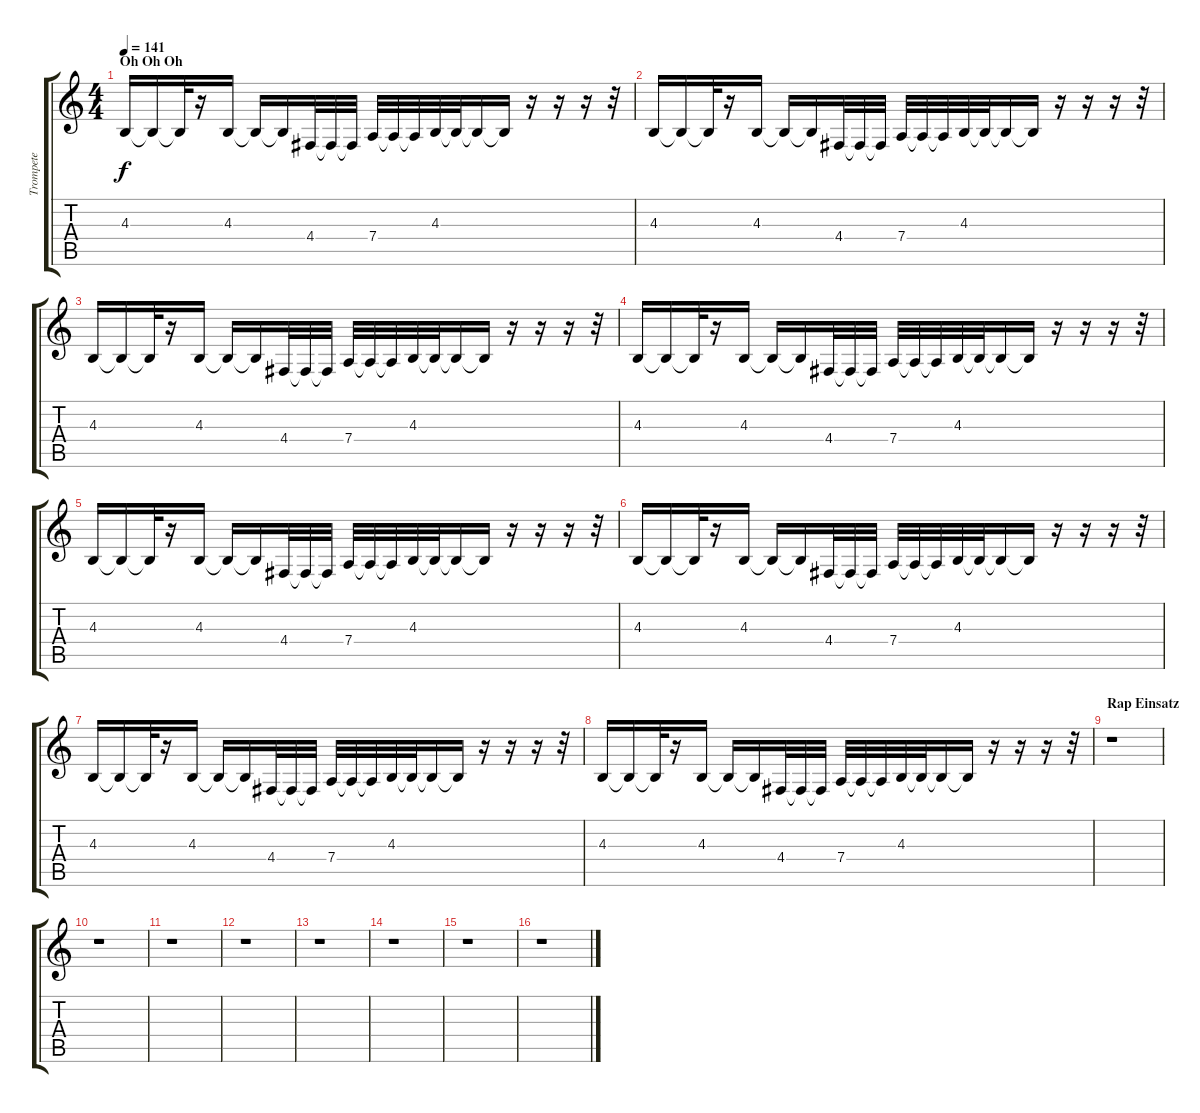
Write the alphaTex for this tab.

\track ("Trompete" "Trompete") {instrument trombone}
\staff {score tabs}
\tuning (E4 B3 G3 D3 A2 E2) {hide}
\ts (4 4)
\section ("" "Oh Oh Oh")
\tempo 141
\clef g2
\ks c
4.3.16{dy f} 4.3{t}.16 4.3{t}.32 r.16 4.3.16 4.3{t}.16 4.3{t}.16 4.4.32 4.4{t}.32 4.4{t}.32 7.4.32 7.4{t}.32 7.4{t}.32 4.3.32 4.3{t}.32 4.3{t}.16 4.3{t}.16 r.16 r.16 r.16 r.32 |
4.3.16 4.3{t}.16 4.3{t}.32 r.16 4.3.16 4.3{t}.16 4.3{t}.16 4.4.32 4.4{t}.32 4.4{t}.32 7.4.32 7.4{t}.32 7.4{t}.32 4.3.32 4.3{t}.32 4.3{t}.16 4.3{t}.16 r.16 r.16 r.16 r.32 |
4.3.16 4.3{t}.16 4.3{t}.32 r.16 4.3.16 4.3{t}.16 4.3{t}.16 4.4.32 4.4{t}.32 4.4{t}.32 7.4.32 7.4{t}.32 7.4{t}.32 4.3.32 4.3{t}.32 4.3{t}.16 4.3{t}.16 r.16 r.16 r.16 r.32 |
4.3.16 4.3{t}.16 4.3{t}.32 r.16 4.3.16 4.3{t}.16 4.3{t}.16 4.4.32 4.4{t}.32 4.4{t}.32 7.4.32 7.4{t}.32 7.4{t}.32 4.3.32 4.3{t}.32 4.3{t}.16 4.3{t}.16 r.16 r.16 r.16 r.32 |
4.3.16 4.3{t}.16 4.3{t}.32 r.16 4.3.16 4.3{t}.16 4.3{t}.16 4.4.32 4.4{t}.32 4.4{t}.32 7.4.32 7.4{t}.32 7.4{t}.32 4.3.32 4.3{t}.32 4.3{t}.16 4.3{t}.16 r.16 r.16 r.16 r.32 |
4.3.16 4.3{t}.16 4.3{t}.32 r.16 4.3.16 4.3{t}.16 4.3{t}.16 4.4.32 4.4{t}.32 4.4{t}.32 7.4.32 7.4{t}.32 7.4{t}.32 4.3.32 4.3{t}.32 4.3{t}.16 4.3{t}.16 r.16 r.16 r.16 r.32 |
4.3.16 4.3{t}.16 4.3{t}.32 r.16 4.3.16 4.3{t}.16 4.3{t}.16 4.4.32 4.4{t}.32 4.4{t}.32 7.4.32 7.4{t}.32 7.4{t}.32 4.3.32 4.3{t}.32 4.3{t}.16 4.3{t}.16 r.16 r.16 r.16 r.32 |
4.3.16 4.3{t}.16 4.3{t}.32 r.16 4.3.16 4.3{t}.16 4.3{t}.16 4.4.32 4.4{t}.32 4.4{t}.32 7.4.32 7.4{t}.32 7.4{t}.32 4.3.32 4.3{t}.32 4.3{t}.16 4.3{t}.16 r.16 r.16 r.16 r.32 |
\section ("" "Rap Einsatz")
r.1 |
r.1 |
r.1 |
r.1 |
r.1 |
r.1 |
r.1 |
r.1
